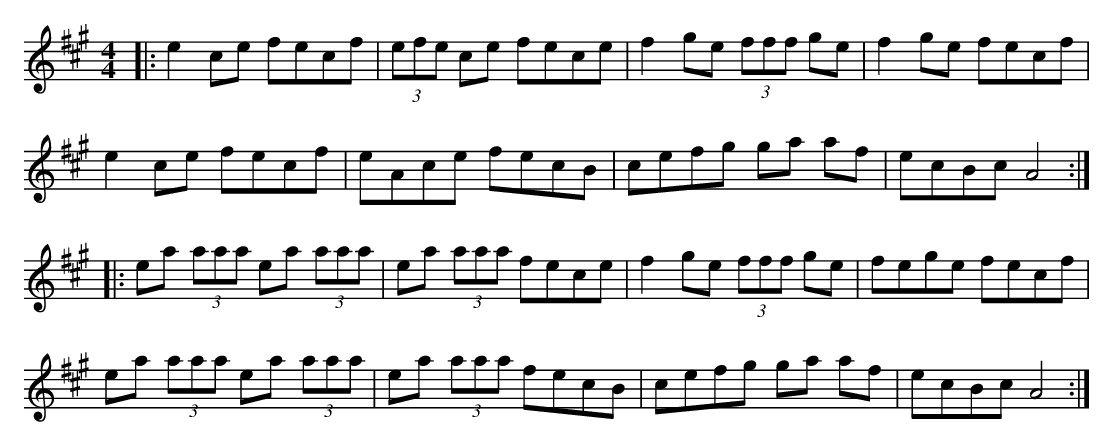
X:1
M:4/4
K:A
|:e2ce fecf|(3efe ce fece|f2ge (3fff ge|f2ge fecf|
e2ce fecf|eAce fecB|cefg ga af|ecBc A4:|
|:ea (3aaa ea (3aaa|ea (3aaa fece|f2ge (3fff ge|fege fecf|
ea (3aaa ea (3aaa|ea (3aaa fecB|cefg ga af|ecBc A4:|
